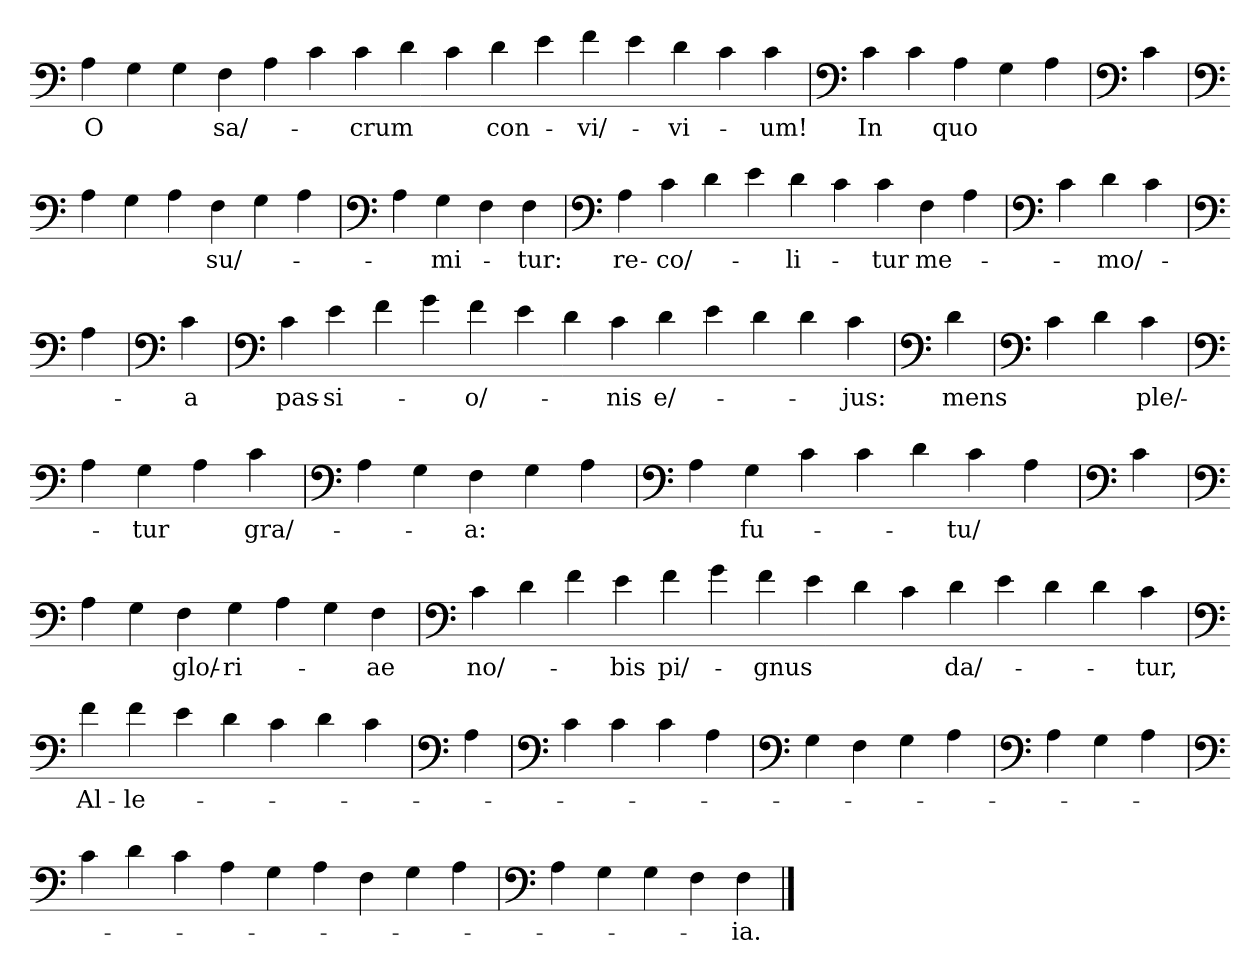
**kern	**text
*part1	*part1
*staff1	*staff1
*clefF4	*
=	=
4A	O
4G	.
4G	.
4F	sa/-
4A	.
4c	.
4c	-crum
4d	.
4c	.
4d	con-
4e	.
4f	-vi/-
4e	.
4d	-vi-
4c	.
4c	-um!
='	='
*clefF4	*
4c	In
4c	.
4A	quo
4G	.
4A	.
='	='
*clefF4	*
4c	.
='	='
*clefF4	*
4A	.
4G	.
4A	.
4F	su/-
4G	.
4A	.
='	='
*clefF4	*
4A	.
4G	-mi-
4F	.
4F	-tur:
='	='
*clefF4	*
4A	re-
4c	-co/-
4d	.
4e	.
4d	-li-
4c	.
4c	-tur
4F	me-
4A	.
='	='
*clefF4	*
4c	.
4d	-mo/-
4c	.
='	='
*clefF4	*
4A	.
='	='
*clefF4	*
4c	-a
=`	=`
*clefF4	*
4c	pas-
4e	-si-
4f	.
4g	.
4f	-o/-
4e	.
4d	.
4c	-nis
4d	e/-
4e	.
4d	.
4d	.
4c	-jus:
='	='
*clefF4	*
4d	mens
='	='
*clefF4	*
4c	.
4d	.
4c	ple/-
='	='
*clefF4	*
4A	.
4G	-tur
4A	.
4c	gra/-
='	='
*clefF4	*
4A	.
4G	.
4F	-a:
4G	.
4A	.
='	='
*clefF4	*
4A	.
4G	fu-
4c	.
4c	.
4d	.
4c	-tu/
4A	.
='	='
*clefF4	*
4c	.
='	='
*clefF4	*
4A	.
4G	.
4F	glo/-
4G	-ri-
4A	.
4G	.
4F	-ae
='	='
*clefF4	*
4c	no/-
4d	.
4f	.
4e	-bis
4f	pi/-
4g	.
4f	-gnus
4e	.
4d	.
4c	.
4d	da/-
4e	.
4d	.
4d	.
4c	-tur,
='	='
*clefF4	*
4f	Al-
4f	-le-
4e	.
4d	.
4c	.
4d	.
4c	.
='	='
*clefF4	*
4A	.
='	='
*clefF4	*
4c	.
4c	.
4c	.
4A	.
='	='
*clefF4	*
4G	.
4F	.
4G	.
4A	.
='	='
*clefF4	*
4A	.
4G	.
4A	.
=`	=`
*clefF4	*
4c	.
4d	.
4c	.
4A	.
4G	.
4A	.
4F	.
4G	.
4A	.
='	='
*clefF4	*
4A	.
4G	.
4G	.
4F	.
4F	-ia.
==	==
*-	*-
